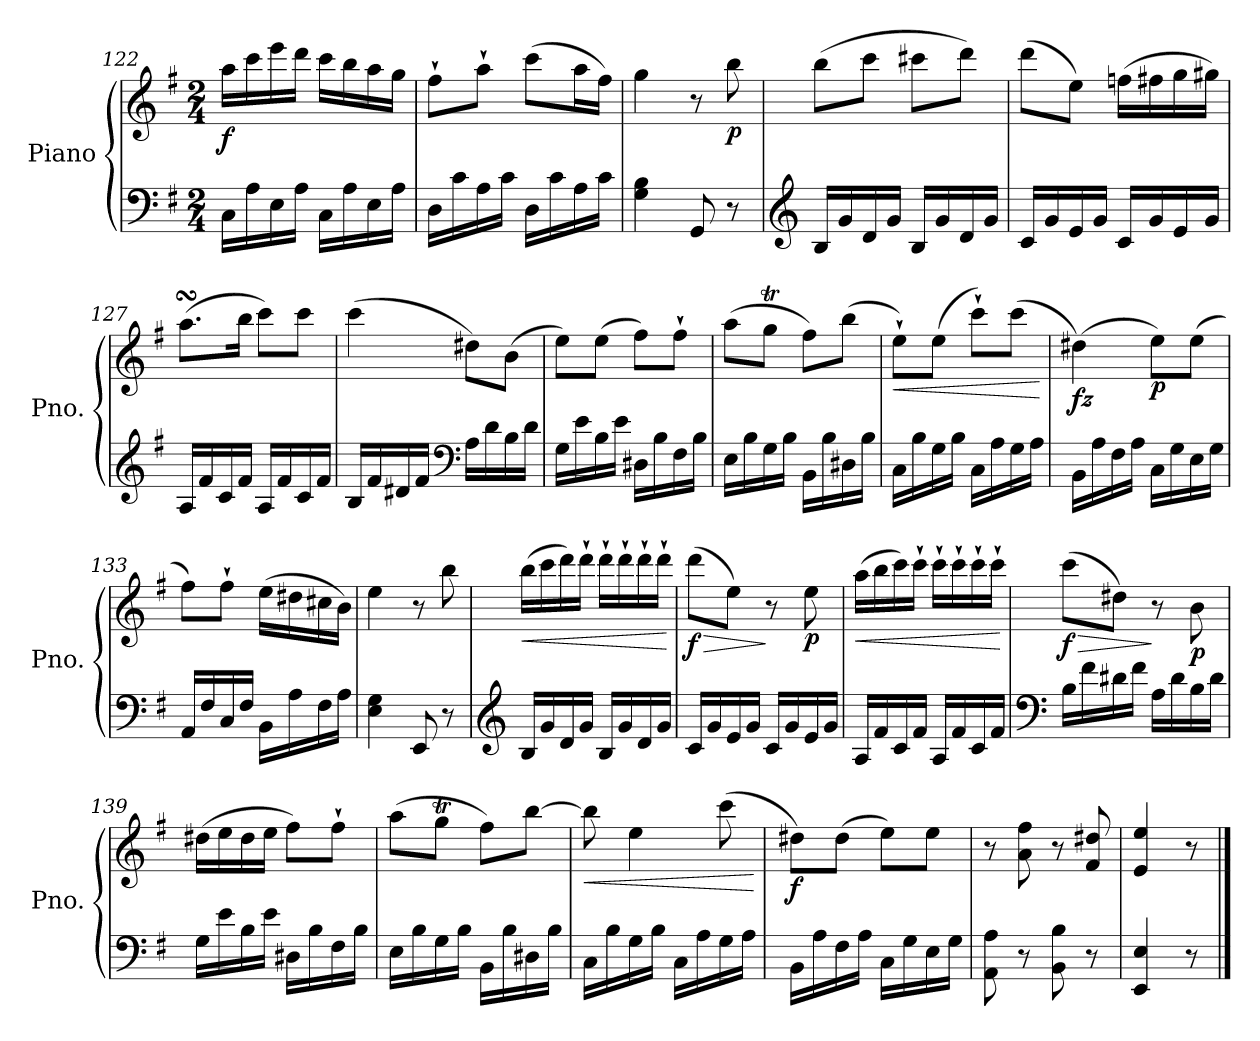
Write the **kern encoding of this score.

**kern	**kern	**dynam
*part1	*part1	*part1
*staff2	*staff1	*staff1/2
*I"Piano	*	*
*I'Pno.	*	*
*clefF4	*clefG2	*
*k[f#]	*k[f#]	*
*M2/4	*M2/4	*
=122	=122	=122
!	!	!LO:DY:b
16C\LL	16aa\LL	f
16A\	16ccc\	.
16E\	16eee\	.
16A\JJ	16ddd\JJ	.
16C\LL	16ccc\LL	.
16A\	16bb\	.
16E\	16aa\	.
16A\JJ	16gg\JJ	.
=123	=123	=123
16D\LL	8ff#`\L	.
16c\	.	.
16A\	8aa`\J	.
16c\JJ	.	.
16D\LL	(>8ccc\L	.
16c\	.	.
16A\	16aa\L	.
16c\JJ	16ff#\JJ)	.
=124	=124	=124
4G\ 4B\	4gg\	.
8GG/	8r	.
!	!	!LO:DY:b
8r	8bb\	p
=125	=125	=125
*clefG2	*	*
16B/LL	(>8bb\L	.
16g/	.	.
16d/	8ccc\J	.
16g/JJ	.	.
16B/LL	8ccc#X\L	.
16g/	.	.
16d/	8ddd\J)	.
16g/JJ	.	.
!!LO:LB:g=z
=126	=126	=126
16c/LL	(>8ddd\L	.
16g/	.	.
16e/	8ee\J)	.
16g/JJ	.	.
16c/LL	(>16ffn\LL	.
16g/	16ff#X\	.
16e/	16gg\	.
16g/JJ	16gg#X\JJ)	.
=127	=127	=127
16A/LL	(>8.aasSSS\L	.
16f#/	.	.
16c/	.	.
16f#/JJ	16bb\Jk	.
16A/LL	8ccc\L)	.
16f#/	.	.
16c/	8ccc\J	.
16f#/JJ	.	.
=128	=128	=128
16B/LL	(>4ccc\	.
16f#/	.	.
16d#X/	.	.
16f#/JJ	.	.
*clefF4	*	*
16A\LL	8dd#X\L)	.
16d#\	.	.
16B\	(>8b\J	.
16d#\JJ	.	.
=129	=129	=129
16G\LL	8ee\L)	.
16e\	.	.
16B\	(>8ee\J	.
16e\JJ	.	.
16D#X\LL	8ff#\L)	.
16B\	.	.
16F#\	8ff#`\J	.
16B\JJ	.	.
=130	=130	=130
16E\LL	(>8aa\L	.
16B\	.	.
16G\	8ggT\J	.
16B\JJ	.	.
16BB\LL	8ff#\L)	.
16B\	.	.
16D#X\	(>8bb\J	.
16B\JJ	.	.
=131	=131	=131
!	!	!LO:HP:b
16C\LL	8ee`\L)	<
16B\	.	.
16G\	(>8ee\J	.
16B\JJ	.	.
16C\LL	8ccc`\L)	.
16A\	.	.
16G\	(>8ccc\J	.
16A\JJ	.	.
.	.	[
!!LO:PB:g=z
=132	=132	=132
!	!	!LO:DY:b
16BB\LL	(>4dd#X\)	fz
16A\	.	.
16F#\	.	.
16A\JJ	.	.
!	!	!LO:DY:b
16C\LL	8ee\L)	p
16G\	.	.
16E\	(>8ee\J	.
16G\JJ	.	.
=133	=133	=133
16AA/LL	8ff#\L)	.
16F#/	.	.
16C/	8ff#`\J	.
16F#/JJ	.	.
16BB\LL	(>16ee\LL	.
16A\	16dd#X\	.
16F#\	16cc#X\	.
16A\JJ	16b\JJ)	.
=134	=134	=134
4E\ 4G\	4ee\	.
8EE/	8r	.
8r	8bb\	.
=135	=135	=135
*clefG2	*	*
!	!	!LO:HP:b
16B/LL	(>16bb\LL	<
16g/	16ccc\	.
16d/	16ddd\)	.
16g/JJ	16ddd`\JJ	.
16B/LL	16ddd`\LL	.
16g/	16ddd`\	.
16d/	16ddd`\	.
16g/JJ	16ddd`\JJ	.
.	.	[
=136	=136	=136
!	!	!LO:HP:b
!	!	!LO:DY:n=1:b
16c/LL	(>8ddd\L	> f
16g/	.	.
16e/	8ee\J)	.
16g/JJ	.	.
16c/LL	8r	]
16g/	.	.
!	!	!LO:DY:n=2:b
16e/	8ee\	p
16g/JJ	.	.
=137	=137	=137
!	!	!LO:HP:b
16A/LL	(>16aa\LL	<
16f#/	16bb\	.
16c/	16ccc\)	.
16f#/JJ	16ccc`\JJ	.
16A/LL	16ccc`\LL	.
16f#/	16ccc`\	.
16c/	16ccc`\	.
16f#/JJ	16ccc`\JJ	.
.	.	[
!!LO:LB:g=z
=138	=138	=138
*clefF4	*	*
!	!	!LO:HP:b
!	!	!LO:DY:n=1:b
16B\LL	(>8ccc\L	> f
16f#\	.	.
16d#X\	8dd#X\J)	.
16f#\JJ	.	.
16A\LL	8r	]
16d#\	.	.
!	!	!LO:DY:n=2:b
16B\	8b\	p
16d#\JJ	.	.
=139	=139	=139
16G\LL	(>16dd#X\LL	.
16e\	16ee\	.
16B\	16dd#\	.
16e\JJ	16ee\JJ	.
16D#X\LL	8ff#\L)	.
16B\	.	.
16F#\	8ff#`\J	.
16B\JJ	.	.
=140	=140	=140
16E\LL	(>8aa\L	.
16B\	.	.
16G\	8ggT\J	.
16B\JJ	.	.
16BB\LL	8ff#\L)	.
16B\	.	.
16D#X\	[8bb\J	.
16B\JJ	.	.
=141	=141	=141
!	!	!LO:HP:b
16C\LL	8bb\]	<
16B\	.	.
16G\	4ee\	.
16B\JJ	.	.
16C\LL	.	.
16A\	.	.
16G\	(>8ccc\	.
16A\JJ	.	.
.	.	[
=142	=142	=142
!	!	!LO:DY:b
16BB\LL	8dd#X\L)	f
16A\	.	.
16F#\	(>8dd#\J	.
16A\JJ	.	.
16C\LL	8ee\L)	.
16G\	.	.
16E\	8ee\J	.
16G\JJ	.	.
=143	=143	=143
8AA\ 8A\	8r	.
8r	8a\ 8ff#\	.
8BB\ 8B\	8r	.
8r	8f#/ 8dd#X/	.
=144	=144	=144
4EE/ 4E/	4e/ 4ee/	.
8r	8r	.
==	==	==
*-	*-	*-
